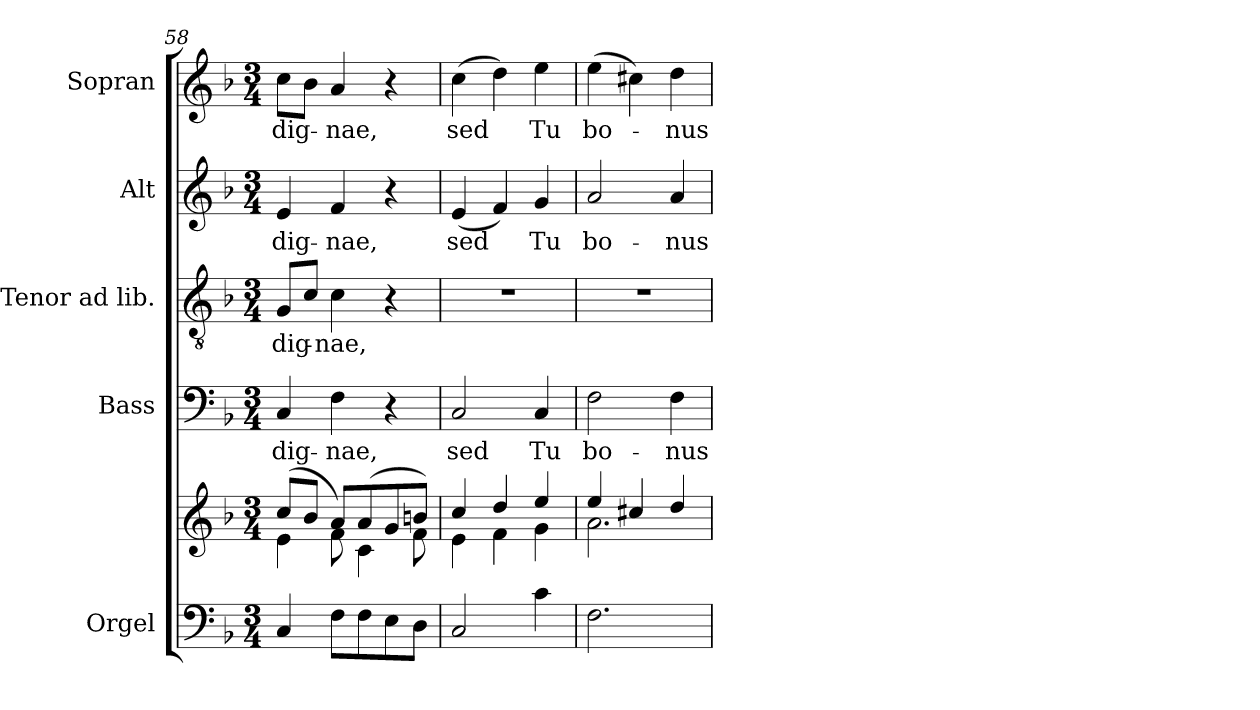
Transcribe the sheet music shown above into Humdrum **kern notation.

**kern	**kern	**kern	**text	**kern	**text	**kern	**text	**kern	**text
*part5	*part5	*part4	*part4	*part3	*part3	*part2	*part2	*part1	*part1
*staff6	*staff5	*staff4	*staff4	*staff3	*staff3	*staff2	*staff2	*staff1	*staff1
*I"Orgel	*	*I"Bass	*	*I"Tenor ad lib.	*	*I"Alt	*	*I"Sopran	*
*I'Org.	*	*I'B	*	*I'T	*	*I'A	*	*I'S	*
*clefF4	*clefG2	*clefF4	*	*clefGv2	*	*clefG2	*	*clefG2	*
*k[b-]	*k[b-]	*k[b-]	*	*k[b-]	*	*k[b-]	*	*k[b-]	*
*F:	*F:	*F:	*	*F:	*	*F:	*	*F:	*
*M3/4	*M3/4	*M3/4	*	*M3/4	*	*M3/4	*	*M3/4	*
=58	=58	=58	=58	=58	=58	=58	=58	=58	=58
*	*^	*	*	*	*	*	*	*	*
!	!	!	!	!LO:LY:b	!	!LO:LY:b	!	!LO:LY:b	!	!LO:LY:b
4C/	(>8cc/L	4e\	4C/	dig-	8G/L	dig-	4e/	dig-	8cc\L	dig-
.	8b-/J	.	.	.	8c/J	.	.	.	8b-\J	.
!	!	!	!	!LO:LY:b	!	!LO:LY:b	!	!LO:LY:b	!	!LO:LY:b
8F\L	8a/L)	8f\	4F\	-nae,	4c\	-nae,	4f/	-nae,	4a/	-nae,
8F\	(>8a/	4c\	.	.	.	.	.	.	.	.
8E\	8g/	.	4r	.	4r	.	4r	.	4r	.
8D\J	8bn/J)	8f\	.	.	.	.	.	.	.	.
=59	=59	=59	=59	=59	=59	=59	=59	=59	=59	=59
!	!	!	!	!LO:LY:b	!	!	!	!LO:LY:b	!	!LO:LY:b
2C/	4cc/	4e\	2C/	sed	2.r	.	(<4e/	sed	(>4cc\	sed
.	4dd/	4f\	.	.	.	.	4f/)	.	4dd\)	.
!	!	!	!	!LO:LY:b	!	!	!	!LO:LY:b	!	!LO:LY:b
4c\	4ee/	4g\	4C/	Tu	.	.	4g/	Tu	4ee\	Tu
=60	=60	=60	=60	=60	=60	=60	=60	=60	=60	=60
!	!	!	!	!LO:LY:b	!	!	!	!LO:LY:b	!	!LO:LY:b
2.F\	4ee/	2.a\	2F\	bo-	2.r	.	2a/	bo-	(>4ee\	bo-
.	4cc#X/	.	.	.	.	.	.	.	4cc#X\)	.
!	!	!	!	!LO:LY:b	!	!	!	!LO:LY:b	!	!LO:LY:b
.	4dd/	.	4F\	-nus	.	.	4a/	-nus	4dd\	-nus
*	*v	*v	*	*	*	*	*	*	*	*
=	=	=	=	=	=	=	=	=	=
*-	*-	*-	*-	*-	*-	*-	*-	*-	*-
